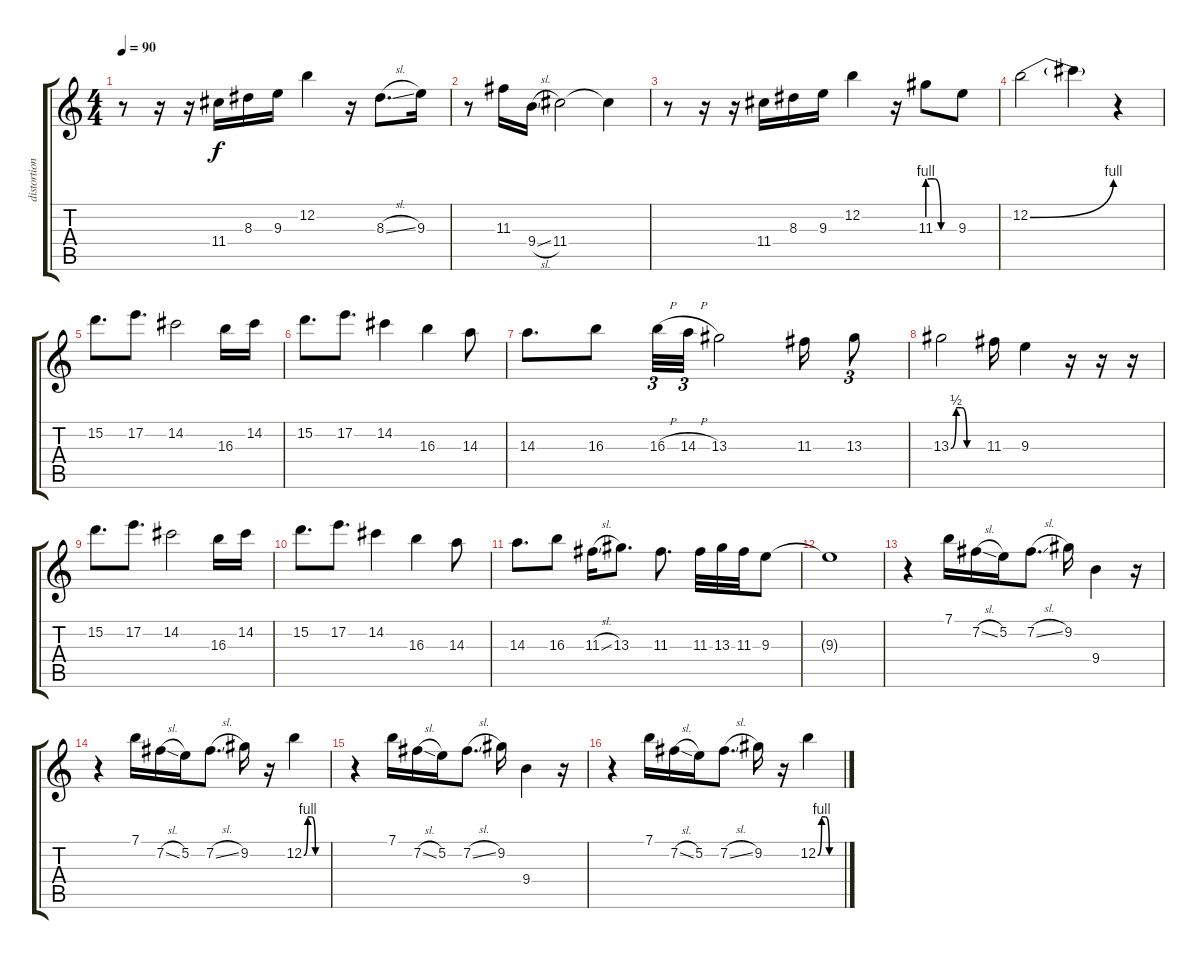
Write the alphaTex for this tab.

\track ("distortion guitar" "distortion") {instrument overdrivenguitar}
\staff {score tabs}
\tuning (E4 B3 G3 D3 A2 E2) {hide}
\ts (4 4)
\tempo 90
\clef g2
\ks c
r.8{dy f} r.16 r.16 11.4.16 8.3.16 9.3.16 12.2.4 r.16 8.3{sl}.8{d} 9.3.16 |
r.8 11.3.16 9.4{sl}.16 11.4.2 11.4{t}.4 |
r.8 r.16 r.16 11.4.16 8.3.16 9.3.16 12.2.4 r.16 11.3{be (custom 0 4 15 4 30 0 60 0)}.8 9.3.8 |
12.2{be (bend 0 0 60 4)}.2 12.2{t}.4 r.4 |
15.2.8{d} 17.2.8{d} 14.2.2 16.3.16 14.2.16 |
15.2.8{d} 17.2.8{d} 14.2.4 16.3.4 14.3.8 |
14.3.8{d} 16.3.8 16.3{h}.32{tu (3 2)} 14.3{h}.32{tu (3 2)} 13.3.2 11.3.16 13.3.8{tu (3 2)} |
13.3{be (custom 0 0 10 2 20 2 30 0 60 0)}.2 11.3.16 9.3.4 r.16 r.16 r.16 |
15.2.8{d} 17.2.8{d} 14.2.2 16.3.16 14.2.16 |
15.2.8{d} 17.2.8{d} 14.2.4 16.3.4 14.3.8 |
14.3.8{d} 16.3.8 11.3{sl}.16 13.3.8{d} 11.3.8{d} 11.3.32 13.3.32 11.3.32 9.3.8 |
9.3{t}.1 |
r.4 7.1.16 7.2{sl}.16 5.2.16 7.2{sl}.8{d} 9.2.16 9.4.4 r.16 |
r.4 7.1.16 7.2{sl}.16 5.2.16 7.2{sl}.8{d} 9.2.16 r.16 12.2{be (custom 0 0 10 4 20 4 30 0 60 0)}.4 |
r.4 7.1.16 7.2{sl}.16 5.2.16 7.2{sl}.8{d} 9.2.16 9.4.4 r.16 |
r.4 7.1.16 7.2{sl}.16 5.2.16 7.2{sl}.8{d} 9.2.16 r.16 12.2{be (custom 0 0 10 4 20 4 30 0 60 0)}.4
